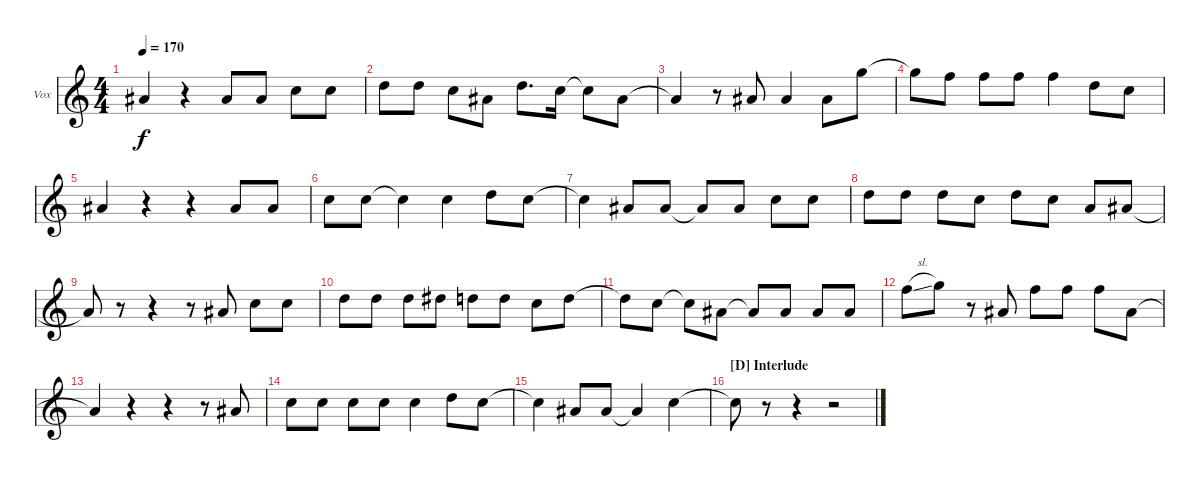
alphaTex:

\defaultSystemsLayout 4
\bracketExtendMode groupsimilarinstruments
\firstSystemTrackNameOrientation horizontal
\otherSystemsTrackNameOrientation horizontal
\track ("Brian Fallon - Vox" "Vox") {instrument electricguitarclean}
\staff {score}
\tuning (D4 A3 F3 C3 G2 D2)
\ts (4 4)
\tempo 170
\clef g2
\ks c
5.3{t}.4{dy f} r.4 5.3.8 5.3.8 7.3.8 7.3.8 |
9.3.8 9.3.8 7.3.8 5.3.8 9.3.8{d} 7.3.16 7.3{t}.8 5.3.8 |
5.3{t}.4 r.8 5.3.8 5.3.4 5.3.8 14.3.8 |
14.3{t}.8 12.3.8 12.3.8 12.3.8 12.3.4 9.3.8 7.3.8 |
5.3.4 r.4 r.4 5.3.8 5.3.8 |
7.3.8 7.3.8 7.3{t}.4 7.3.4 9.3.8 7.3.8 |
7.3{t}.4 5.3.8 5.3.8 5.3{t}.8 5.3.8 7.3.8 7.3.8 |
9.3.8 9.3.8 9.3.8 7.3.8 9.3.8 7.3.8 4.3.8 5.3.8 |
5.3{t}.8 r.8 r.4 r.8 5.3.8 7.3.8 7.3.8 |
9.3.8 9.3.8 9.3.8 10.3.8 9.3.8 9.3.8 7.3.8 9.3.8 |
9.3{t}.8 7.3.8 7.3{t}.8 5.3.8 5.3{t}.8 5.3.8 5.3.8 5.3.8 |
12.3{sl}.8 14.3.8 r.8 5.3.8 12.3.8 12.3.8 12.3.8 5.3.8 |
5.3{t}.4 r.4 r.4 r.8 5.3.8 |
7.3.8 7.3.8 7.3.8 7.3.8 7.3.4 9.3.8 7.3.8 |
7.3{t}.4 5.3.8 5.3.8 5.3{t}.4 7.3.4 |
\section ("D" "Interlude")
7.3{t}.8 r.8 r.4 r.2
